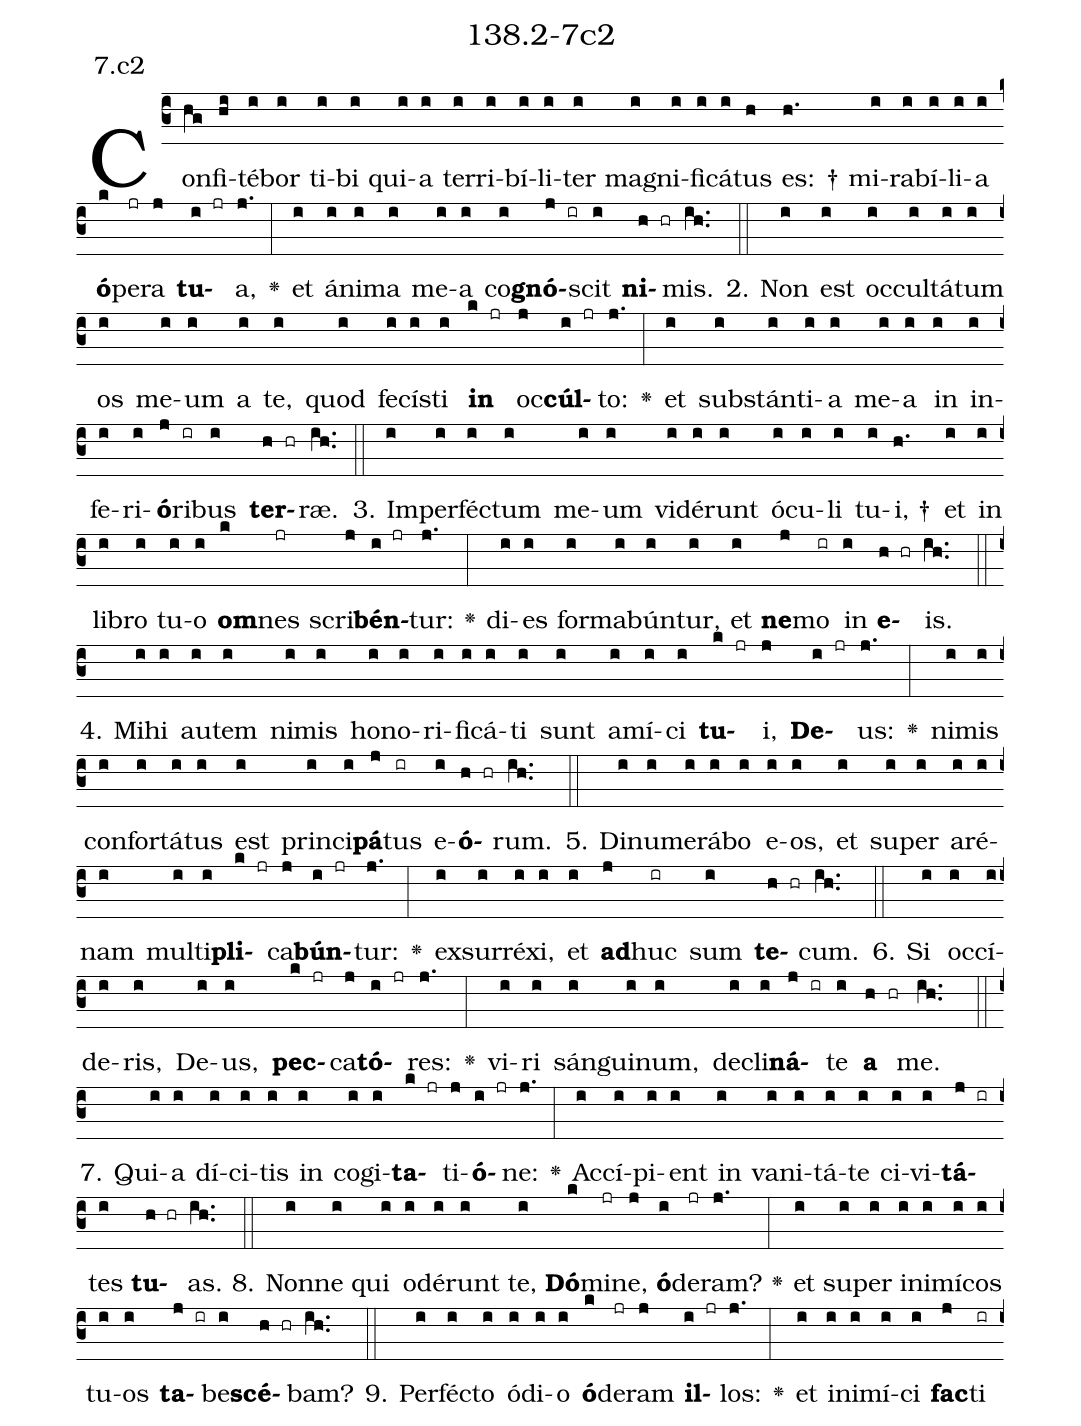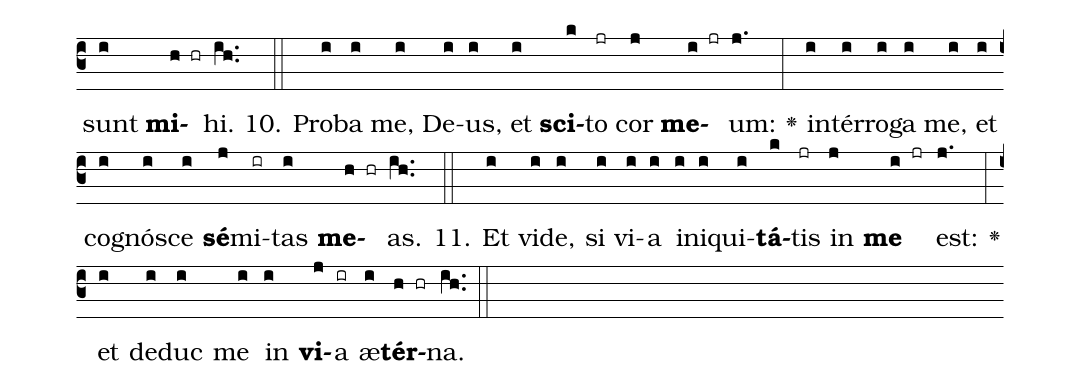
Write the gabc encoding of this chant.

name: 138.2-7c2;
annotation: 7.c2;
%%
(c3)Con(hg)fi(hi)té(i)bor(i) ti(i)bi(i) qui(i)a(i) ter(i)ri(i)bí(i)li(i)ter(i) ma(i)gni(i)fi(i)cá(i)tus(h) es: †(h.) mi(i)ra(i)bí(i)li(i)a(i) <b>ó</b>(k)pe(jr)ra(j) <b>tu</b>(i jr)a,(j.) <v>\greheightstar</v>(:) et(i) á(i)ni(i)ma(i) me(i)a(i) co(i)<b>gnó</b>(j ir)scit(i) <b>ni</b>(h hr)mis.(ih..) (::)
2. Non(i) est(i) oc(i)cul(i)tá(i)tum(i) os(i) me(i)um(i) a(i) te,(i) quod(i) fe(i)cís(i)ti(i) <b>in</b>(k jr) oc(j)<b>cúl</b>(i jr)to:(j.) <v>\greheightstar</v>(:) et(i) sub(i)stán(i)ti(i)a(i) me(i)a(i) in(i) in(i)fe(i)ri(i)<b>ó</b>(j)ri(ir)bus(i) <b>ter</b>(h hr)ræ.(ih..) (::)
3. Im(i)per(i)féc(i)tum(i) me(i)um(i) vi(i)dé(i)runt(i) ó(i)cu(i)li(i) tu(i)i, †(h.) et(i) in(i) li(i)bro(i) tu(i)o(i) <b>om</b>(k)nes(jr) scri(j)<b>bén</b>(i jr)tur:(j.) <v>\greheightstar</v>(:) di(i)es(i) for(i)ma(i)bún(i)tur,(i) et(i) <b>ne</b>(j)mo(ir) in(i) <b>e</b>(h hr)is.(ih..) (::)
4. Mi(i)hi(i) au(i)tem(i) ni(i)mis(i) ho(i)no(i)ri(i)fi(i)cá(i)ti(i) sunt(i) a(i)mí(i)ci(i) <b>tu</b>(k jr)i,(j) <b>De</b>(i jr)us:(j.) <v>\greheightstar</v>(:) ni(i)mis(i) con(i)for(i)tá(i)tus(i) est(i) prin(i)ci(i)<b>pá</b>(j)tus(ir) e(i)<b>ó</b>(h hr)rum.(ih..) (::)
5. Di(i)nu(i)me(i)rá(i)bo(i) e(i)os,(i) et(i) su(i)per(i) a(i)ré(i)nam(i) mul(i)ti(i)<b>pli</b>(k jr)ca(j)<b>bún</b>(i jr)tur:(j.) <v>\greheightstar</v>(:) ex(i)sur(i)ré(i)xi,(i) et(i) <b>ad</b>(j)huc(ir) sum(i) <b>te</b>(h hr)cum.(ih..) (::)
6. Si(i) oc(i)cí(i)de(i)ris,(i) De(i)us,(i) <b>pec</b>(k jr)ca(j)<b>tó</b>(i jr)res:(j.) <v>\greheightstar</v>(:) vi(i)ri(i) sán(i)gui(i)num,(i) de(i)cli(i)<b>ná</b>(j ir)te(i) <b>a</b>(h hr) me.(ih..) (::)
7. Qui(i)a(i) dí(i)ci(i)tis(i) in(i) co(i)gi(i)<b>ta</b>(k jr)ti(j)<b>ó</b>(i jr)ne:(j.) <v>\greheightstar</v>(:) Ac(i)cí(i)pi(i)ent(i) in(i) va(i)ni(i)tá(i)te(i) ci(i)vi(i)<b>tá</b>(j ir)tes(i) <b>tu</b>(h hr)as.(ih..) (::)
8. Non(i)ne(i) qui(i) o(i)dé(i)runt(i) te,(i) <b>Dó</b>(k)mi(jr)ne,(j) <b>ó</b>(i)de(jr)ram?(j.) <v>\greheightstar</v>(:) et(i) su(i)per(i) in(i)i(i)mí(i)cos(i) tu(i)os(i) <b>ta</b>(j ir)be(i)<b>scé</b>(h hr)bam?(ih..) (::)
9. Per(i)féc(i)to(i) ó(i)di(i)o(i) <b>ó</b>(k)de(jr)ram(j) <b>il</b>(i jr)los:(j.) <v>\greheightstar</v>(:) et(i) in(i)i(i)mí(i)ci(i) <b>fac</b>(j)ti(ir) sunt(i) <b>mi</b>(h hr)hi.(ih..) (::)
10. Pro(i)ba(i) me,(i) De(i)us,(i) et(i) <b>sci</b>(k)to(jr) cor(j) <b>me</b>(i jr)um:(j.) <v>\greheightstar</v>(:) in(i)tér(i)ro(i)ga(i) me,(i) et(i) co(i)gnó(i)sce(i) <b>sé</b>(j)mi(ir)tas(i) <b>me</b>(h hr)as.(ih..) (::)
11. Et(i) vi(i)de,(i) si(i) vi(i)a(i) in(i)i(i)qui(i)<b>tá</b>(k)tis(jr) in(j) <b>me</b>(i jr) est:(j.) <v>\greheightstar</v>(:) et(i) de(i)duc(i) me(i) in(i) <b>vi</b>(j)a(ir) æ(i)<b>tér</b>(h hr)na.(ih..) (::)
